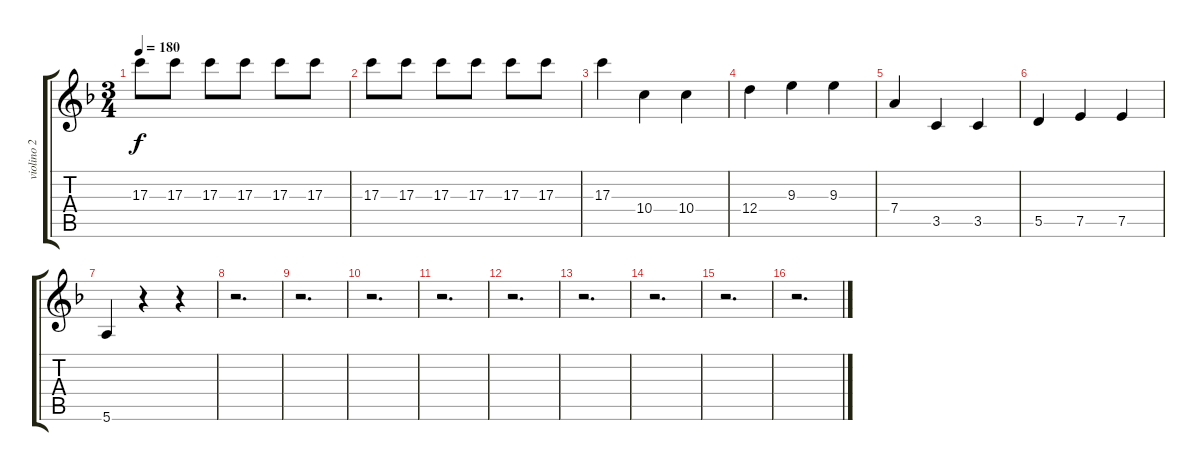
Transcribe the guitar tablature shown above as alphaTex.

\track ("violino 2" "violino 2") {instrument overdrivenguitar}
\staff {score tabs}
\tuning (E4 B3 G3 D3 A2 E2) {hide}
\ts (3 4)
\tempo 180
\clef g2
\ks dminor
17.3.8{dy f} 17.3.8 17.3.8 17.3.8 17.3.8 17.3.8 |
17.3.8 17.3.8 17.3.8 17.3.8 17.3.8 17.3.8 |
17.3.4 10.4.4 10.4.4 |
12.4.4 9.3.4 9.3.4 |
7.4.4 3.5.4 3.5.4 |
5.5.4 7.5.4 7.5.4 |
5.6.4 r.4 r.4 |
r.2{d} |
r.2{d} |
r.2{d} |
r.2{d} |
r.2{d} |
r.2{d} |
r.2{d} |
r.2{d} |
r.2{d}
